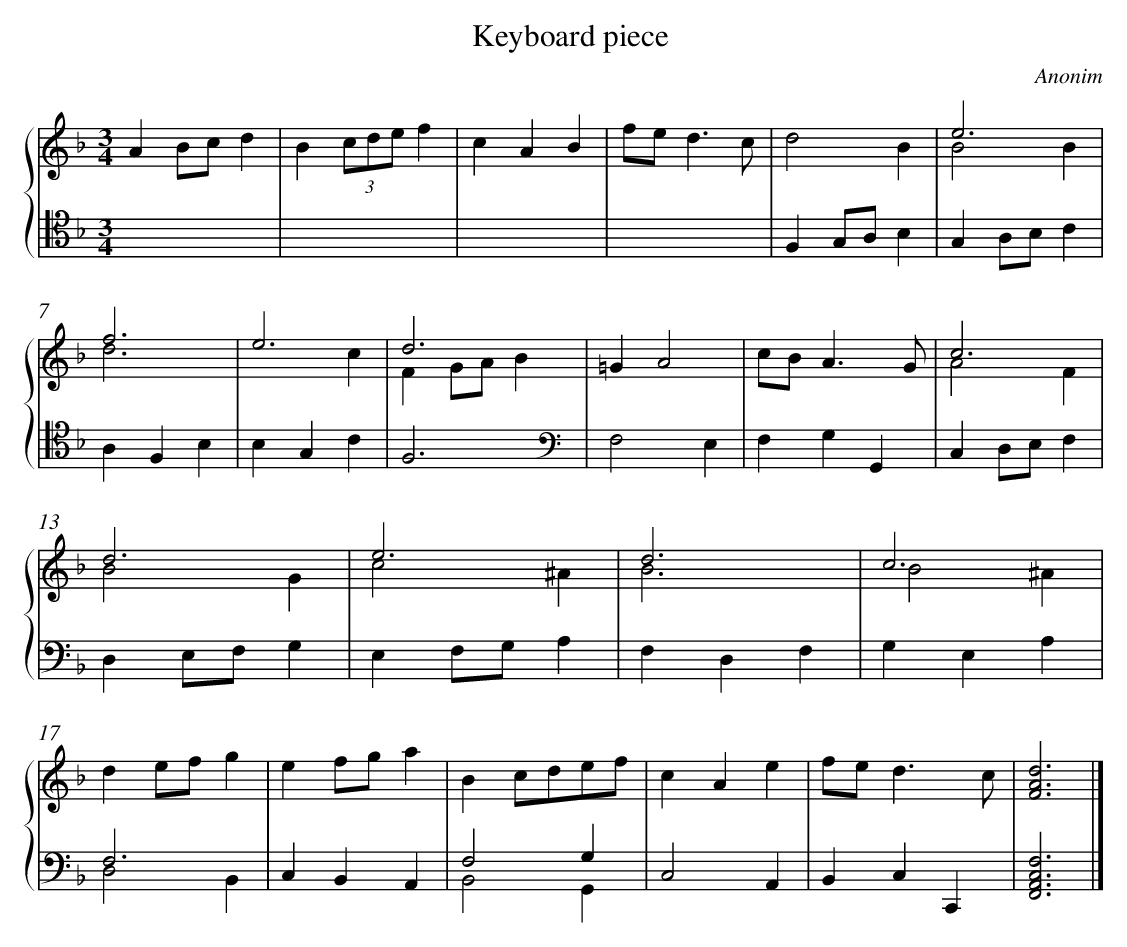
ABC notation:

X:1
T: Keyboard piece
C: Anonim
L: 1/4
M: 3/4
%%staves {1 2}
V: 1
V: 2 clef=tenor
K: F
[V:1] AB/c/d |
[V:2] x3 |
[V:1] B(3c/d/e/f |
[V:2] x3 |
[V:1] cAB |
[V:2] x3 |
[V:1] f/e<dc/ |
[V:2] x3 |
[V:1] d2B |
[V:2] F,G,/A,/B, |
[V:1] e3 & B2B |
[V:2] G,A,/B,/C |
[V:1] f3 & d3 |
[V:2] A,F,B, |
[V:1] e3 & x2c |
[V:2] B,G,C |
[V:1] d3 & FG/A/B |
[V:2] F,3[K:clef=bass] |
[V:1] =GA2 |
[V:2] F,2E, |
[V:1] c/B<AG/ |
[V:2] F,G,G,, |
[V:1] c3 & A2F |
[V:2] C,D,/E,/F, |
[V:1] d3 & B2G |
[V:2] D,E,/F,/G, |
[V:1] e3 & c2^A |
[V:2] E,F,/G,/A, |
[V:1] d3 & B3 |
[V:2] F,D,F, |
[V:1] c3 & B2^A |
[V:2] G,E,A, |
[V:1] de/f/g |
[V:2] F,3 & D,2B,, |
[V:1] ef/g/a |
[V:2] C,B,,A,, |
[V:1] Bc/d/e/f/ |
[V:2] F,2G, & B,,2G,, |
[V:1] cAe |
[V:2] C,2A,, |
[V:1] f/e<dc/ |
[V:2] B,,C,C,, |
[V:1] [d3A3F3] |]
[V:2] [F,3C,3A,,3F,,3] |]
